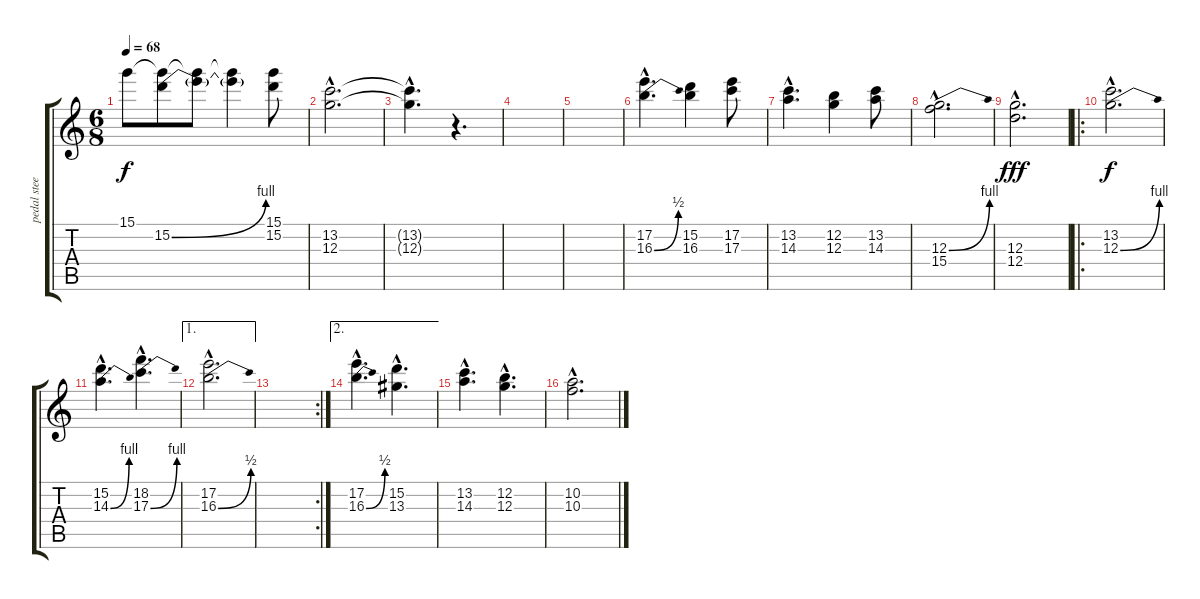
\track ("pedal steel" "pedal stee") {instrument banjo}
\staff {score tabs}
\tuning (E4 B3 G3 D3 A2 E2) {hide}
\displaytranspose 12
\ts (6 8)
\tempo 68
\clef g2
\ks c
15.1.8{dy f} (15.1{t} 15.2{be (bend 0 0 60 4)}).8 (15.1{t} 15.2{t}).8 (15.1{t} 15.2{t}).4 (15.1 15.2).8 |
(13.2{hac} 12.3{hac}).2{d} |
(13.2{hac t} 12.3{hac t}).4{d} r.4{d} |
|
|
(17.2{hac} 16.3{be (bend 0 0 60 2) hac}).4{d} (15.2 16.3).4 (17.2 17.3).8 |
(13.2{hac} 14.3{hac}).4{d} (12.2 12.3).4 (13.2 14.3).8 |
(12.3{be (bend 0 0 60 4) hac} 15.4{hac}).2{d} |
(12.3{hac} 12.4{hac}).2{d dy fff} |
\ro
(13.2{hac} 12.3{be (bend 0 0 60 4) hac}).2{d dy f} |
(15.2{hac} 14.3{be (bend 0 0 60 4) hac}).4{d} (18.2{hac} 17.3{be (bend 0 0 60 4) hac}).4{d} |
\ae 1
(17.2{hac} 16.3{be (bend 0 0 60 2) hac}).2{d} |
\rc 2
|
\ae 2
(17.2{hac} 16.3{be (bend 0 0 60 2) hac}).4{d} (15.2{hac} 13.3{hac}).4{d} |
(13.2{hac} 14.3{hac}).4{d} (12.2{hac} 12.3{hac}).4{d} |
(10.2{hac} 10.3{hac}).2{d}
